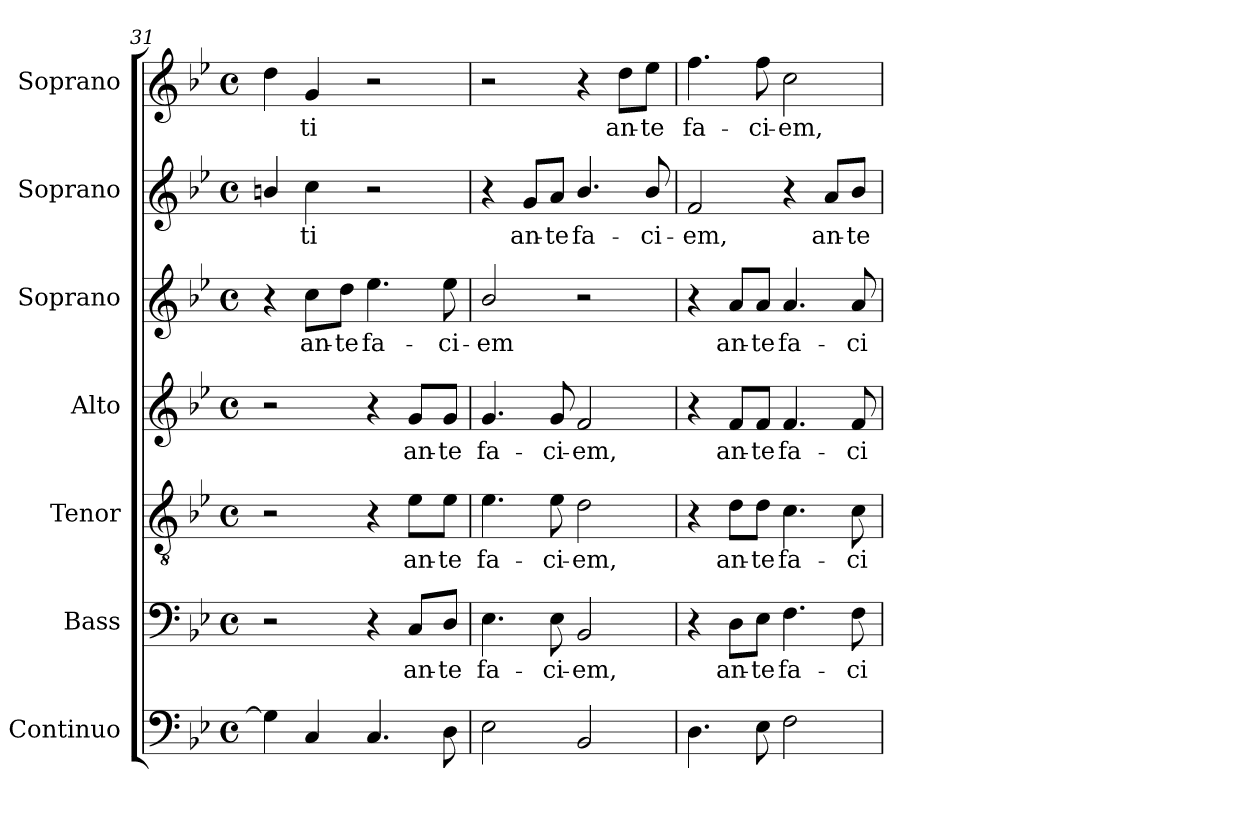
**kern	**kern	**text	**kern	**text	**kern	**text	**kern	**text	**kern	**text	**kern	**text
*part7	*part6	*part6	*part5	*part5	*part4	*part4	*part3	*part3	*part2	*part2	*part1	*part1
*staff7	*staff6	*staff6	*staff5	*staff5	*staff4	*staff4	*staff3	*staff3	*staff2	*staff2	*staff1	*staff1
*I"Continuo	*I"Bass	*	*I"Tenor	*	*I"Alto	*	*I"Soprano	*	*I"Soprano	*	*I"Soprano	*
*I'Cont.	*I'B.	*	*I'T.	*	*I'A.	*	*I'S.	*	*I'S.	*	*I'S.	*
!!LO:LB:g=z
*clefF4	*clefF4	*	*clefGv2	*	*clefG2	*	*clefG2	*	*clefG2	*	*clefG2	*
*	*	*	*ITrd7c12	*	*	*	*	*	*	*	*	*
*k[b-e-]	*k[b-e-]	*	*k[b-e-]	*	*k[b-e-]	*	*k[b-e-]	*	*k[b-e-]	*	*k[b-e-]	*
*B-:	*B-:	*	*B-:	*	*B-:	*	*B-:	*	*B-:	*	*B-:	*
*M4/4	*M4/4	*	*M4/4	*	*M4/4	*	*M4/4	*	*M4/4	*	*M4/4	*
*met(c)	*met(c)	*	*met(c)	*	*met(c)	*	*met(c)	*	*met(c)	*	*met(c)	*
=31	=31	=31	=31	=31	=31	=31	=31	=31	=31	=31	=31	=31
4Gi\]	2r	.	2r	.	2r	.	4r	.	4bni/	.	4ddi\	.
!	!	!	!	!	!	!	!	!LO:LY:b:color=#000000	!	!	!	!
!	!	!	!	!	!	!	!	!	!	!LO:LY:b:color=#000000	!	!
!	!	!	!	!	!	!	!	!	!	!	!	!LO:LY:b:color=#000000
4Ci/	.	.	.	.	.	.	8cci\L	an-	4cci\	-ti	4gi/	-ti
!	!	!	!	!	!	!	!	!LO:LY:b:color=#000000	!	!	!	!
.	.	.	.	.	.	.	8ddi\J	-te	.	.	.	.
!	!	!	!	!	!	!	!	!LO:LY:b:color=#000000	!	!	!	!
4.Ci/	4r	.	4r	.	4r	.	4.ee-i\	fa-	2r	.	2r	.
!	!	!LO:LY:b:color=#000000	!	!	!	!	!	!	!	!	!	!
!	!	!	!	!LO:LY:b:color=#000000	!	!	!	!	!	!	!	!
!	!	!	!	!	!	!LO:LY:b:color=#000000	!	!	!	!	!	!
.	8Ci/L	an-	8E-i\L	an-	8gi/L	an-	.	.	.	.	.	.
!	!	!LO:LY:b:color=#000000	!	!	!	!	!	!	!	!	!	!
!	!	!	!	!LO:LY:b:color=#000000	!	!	!	!	!	!	!	!
!	!	!	!	!	!	!LO:LY:b:color=#000000	!	!	!	!	!	!
!	!	!	!	!	!	!	!	!LO:LY:b:color=#000000	!	!	!	!
8Di\	8Di/J	-te	8E-i\J	-te	8gi/J	-te	8ee-i\	-ci-	.	.	.	.
=32	=32	=32	=32	=32	=32	=32	=32	=32	=32	=32	=32	=32
!	!	!LO:LY:b:color=#000000	!	!	!	!	!	!	!	!	!	!
!	!	!	!	!LO:LY:b:color=#000000	!	!	!	!	!	!	!	!
!	!	!	!	!	!	!LO:LY:b:color=#000000	!	!	!	!	!	!
!	!	!	!	!	!	!	!	!LO:LY:b:color=#000000	!	!	!	!
2E-i\	4.E-i\	fa-	4.E-i\	fa-	4.gi/	fa-	2b-i/	-em	4r	.	2r	.
!	!	!	!	!	!	!	!	!	!	!LO:LY:b:color=#000000	!	!
.	.	.	.	.	.	.	.	.	8gi/L	an-	.	.
!	!	!LO:LY:b:color=#000000	!	!	!	!	!	!	!	!	!	!
!	!	!	!	!LO:LY:b:color=#000000	!	!	!	!	!	!	!	!
!	!	!	!	!	!	!LO:LY:b:color=#000000	!	!	!	!	!	!
!	!	!	!	!	!	!	!	!	!	!LO:LY:b:color=#000000	!	!
.	8E-i\	-ci-	8E-i\	-ci-	8gi/	-ci-	.	.	8ai/J	-te	.	.
!	!	!LO:LY:b:color=#000000	!	!	!	!	!	!	!	!	!	!
!	!	!	!	!LO:LY:b:color=#000000	!	!	!	!	!	!	!	!
!	!	!	!	!	!	!LO:LY:b:color=#000000	!	!	!	!	!	!
!	!	!	!	!	!	!	!	!	!	!LO:LY:b:color=#000000	!	!
2BB-i/	2BB-i/	-em,	2Di\	-em,	2fi/	-em,	2r	.	4.b-i/	fa-	4r	.
!	!	!	!	!	!	!	!	!	!	!	!	!LO:LY:b:color=#000000
.	.	.	.	.	.	.	.	.	.	.	8ddi\L	an-
!	!	!	!	!	!	!	!	!	!	!LO:LY:b:color=#000000	!	!
!	!	!	!	!	!	!	!	!	!	!	!	!LO:LY:b:color=#000000
.	.	.	.	.	.	.	.	.	8b-i/	-ci-	8ee-i\J	-te
=33	=33	=33	=33	=33	=33	=33	=33	=33	=33	=33	=33	=33
!	!	!	!	!	!	!	!	!	!	!LO:LY:b:color=#000000	!	!
!	!	!	!	!	!	!	!	!	!	!	!	!LO:LY:b:color=#000000
4.Di\	4r	.	4r	.	4r	.	4r	.	2fi/	-em,	4.ffi\	fa-
!	!	!LO:LY:b:color=#000000	!	!	!	!	!	!	!	!	!	!
!	!	!	!	!LO:LY:b:color=#000000	!	!	!	!	!	!	!	!
!	!	!	!	!	!	!LO:LY:b:color=#000000	!	!	!	!	!	!
!	!	!	!	!	!	!	!	!LO:LY:b:color=#000000	!	!	!	!
.	8Di\L	an-	8Di\L	an-	8fi/L	an-	8ai/L	an-	.	.	.	.
!	!	!LO:LY:b:color=#000000	!	!	!	!	!	!	!	!	!	!
!	!	!	!	!LO:LY:b:color=#000000	!	!	!	!	!	!	!	!
!	!	!	!	!	!	!LO:LY:b:color=#000000	!	!	!	!	!	!
!	!	!	!	!	!	!	!	!LO:LY:b:color=#000000	!	!	!	!
!	!	!	!	!	!	!	!	!	!	!	!	!LO:LY:b:color=#000000
8E-i\	8E-i\J	-te	8Di\J	-te	8fi/J	-te	8ai/J	-te	.	.	8ffi\	-ci-
!	!	!LO:LY:b:color=#000000	!	!	!	!	!	!	!	!	!	!
!	!	!	!	!LO:LY:b:color=#000000	!	!	!	!	!	!	!	!
!	!	!	!	!	!	!LO:LY:b:color=#000000	!	!	!	!	!	!
!	!	!	!	!	!	!	!	!LO:LY:b:color=#000000	!	!	!	!
!	!	!	!	!	!	!	!	!	!	!	!	!LO:LY:b:color=#000000
2Fi\	4.Fi\	fa-	4.Ci\	fa-	4.fi/	fa-	4.ai/	fa-	4r	.	2cci\	-em,
!	!	!	!	!	!	!	!	!	!	!LO:LY:b:color=#000000	!	!
.	.	.	.	.	.	.	.	.	8ai/L	an-	.	.
!	!	!LO:LY:b:color=#000000	!	!	!	!	!	!	!	!	!	!
!	!	!	!	!LO:LY:b:color=#000000	!	!	!	!	!	!	!	!
!	!	!	!	!	!	!LO:LY:b:color=#000000	!	!	!	!	!	!
!	!	!	!	!	!	!	!	!LO:LY:b:color=#000000	!	!	!	!
!	!	!	!	!	!	!	!	!	!	!LO:LY:b:color=#000000	!	!
.	8Fi\	-ci-	8Ci\	-ci-	8fi/	-ci-	8ai/	-ci-	8b-i/J	-te	.	.
=	=	=	=	=	=	=	=	=	=	=	=	=
*-	*-	*-	*-	*-	*-	*-	*-	*-	*-	*-	*-	*-
